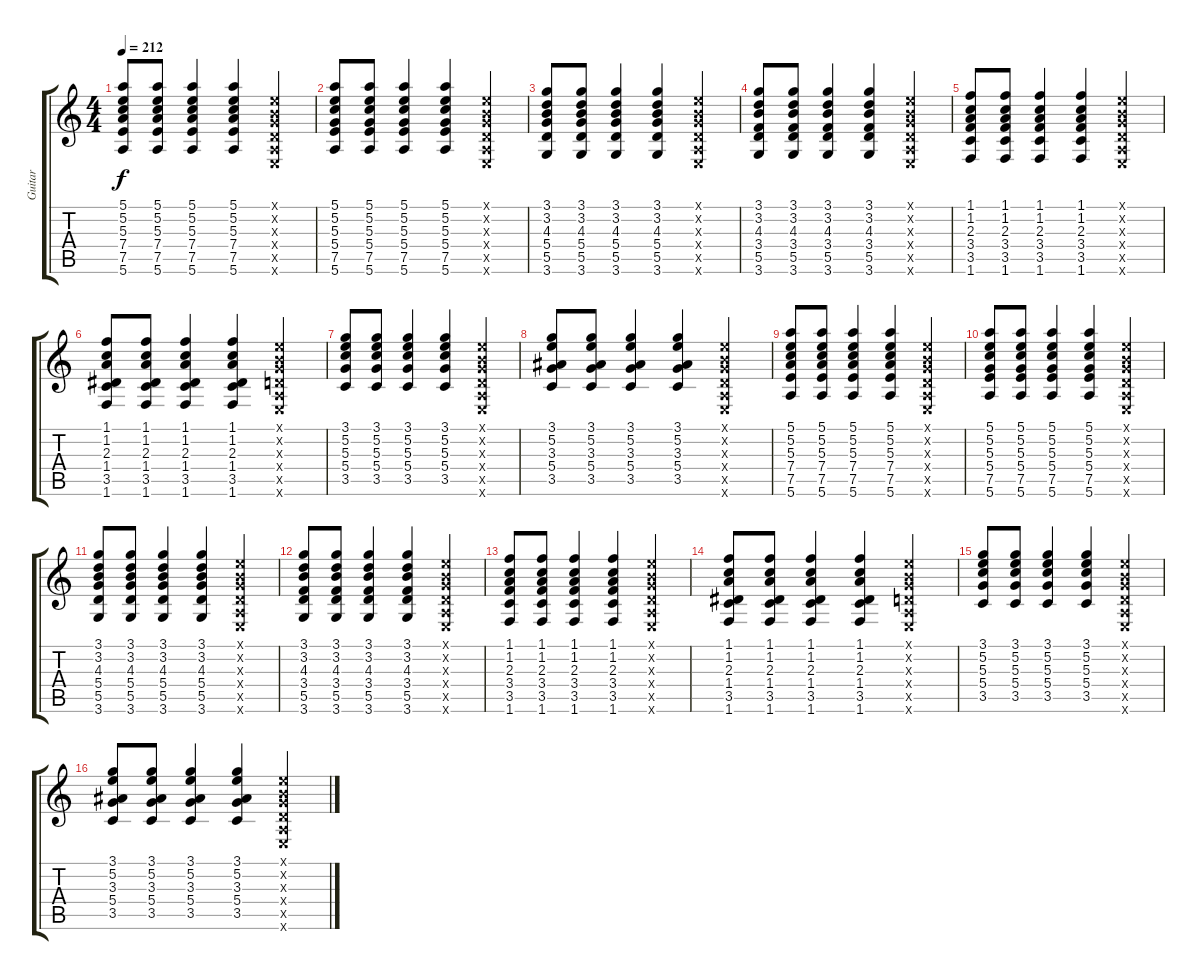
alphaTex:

\track ("Guitar" "Guitar") {instrument acousticguitarsteel}
\staff {score tabs}
\tuning (E4 B3 G3 D3 A2 E2) {hide}
\ts (4 4)
\tempo 212
\clef g2
\ks c
(5.1 5.2 5.3 7.4 7.5 5.6).8{dy f} (5.1 5.2 5.3 7.4 7.5 5.6).8 (5.1 5.2 5.3 7.4 7.5 5.6).4 (5.1 5.2 5.3 7.4 7.5 5.6).4 (0.1{x} 0.2{x} 0.3{x} 0.4{x} 0.5{x} 0.6{x}).4 |
(5.1 5.2 5.3 5.4 7.5 5.6).8 (5.1 5.2 5.3 5.4 7.5 5.6).8 (5.1 5.2 5.3 5.4 7.5 5.6).4 (5.1 5.2 5.3 5.4 7.5 5.6).4 (0.1{x} 0.2{x} 0.3{x} 0.4{x} 0.5{x} 0.6{x}).4 |
(3.1 3.2 4.3 5.4 5.5 3.6).8 (3.1 3.2 4.3 5.4 5.5 3.6).8 (3.1 3.2 4.3 5.4 5.5 3.6).4 (3.1 3.2 4.3 5.4 5.5 3.6).4 (0.1{x} 0.2{x} 0.3{x} 0.4{x} 0.5{x} 0.6{x}).4 |
(3.1 3.2 4.3 3.4 5.5 3.6).8 (3.1 3.2 4.3 3.4 5.5 3.6).8 (3.1 3.2 4.3 3.4 5.5 3.6).4 (3.1 3.2 4.3 3.4 5.5 3.6).4 (0.1{x} 0.2{x} 0.3{x} 0.4{x} 0.5{x} 0.6{x}).4 |
(1.1 1.2 2.3 3.4 3.5 1.6).8 (1.1 1.2 2.3 3.4 3.5 1.6).8 (1.1 1.2 2.3 3.4 3.5 1.6).4 (1.1 1.2 2.3 3.4 3.5 1.6).4 (0.1{x} 0.2{x} 0.3{x} 0.4{x} 0.5{x} 0.6{x}).4 |
(1.1 1.2 2.3 1.4 3.5 1.6).8 (1.1 1.2 2.3 1.4 3.5 1.6).8 (1.1 1.2 2.3 1.4 3.5 1.6).4 (1.1 1.2 2.3 1.4 3.5 1.6).4 (0.1{x} 0.2{x} 0.3{x} 0.4{x} 0.5{x} 0.6{x}).4 |
(3.1 5.2 5.3 5.4 3.5).8 (3.1 5.2 5.3 5.4 3.5).8 (3.1 5.2 5.3 5.4 3.5).4 (3.1 5.2 5.3 5.4 3.5).4 (0.1{x} 0.2{x} 0.3{x} 0.4{x} 0.5{x} 0.6{x}).4 |
(3.1 5.2 3.3 5.4 3.5).8 (3.1 5.2 3.3 5.4 3.5).8 (3.1 5.2 3.3 5.4 3.5).4 (3.1 5.2 3.3 5.4 3.5).4 (0.1{x} 0.2{x} 0.3{x} 0.4{x} 0.5{x} 0.6{x}).4 |
(5.1 5.2 5.3 7.4 7.5 5.6).8 (5.1 5.2 5.3 7.4 7.5 5.6).8 (5.1 5.2 5.3 7.4 7.5 5.6).4 (5.1 5.2 5.3 7.4 7.5 5.6).4 (0.1{x} 0.2{x} 0.3{x} 0.4{x} 0.5{x} 0.6{x}).4 |
(5.1 5.2 5.3 5.4 7.5 5.6).8 (5.1 5.2 5.3 5.4 7.5 5.6).8 (5.1 5.2 5.3 5.4 7.5 5.6).4 (5.1 5.2 5.3 5.4 7.5 5.6).4 (0.1{x} 0.2{x} 0.3{x} 0.4{x} 0.5{x} 0.6{x}).4 |
(3.1 3.2 4.3 5.4 5.5 3.6).8 (3.1 3.2 4.3 5.4 5.5 3.6).8 (3.1 3.2 4.3 5.4 5.5 3.6).4 (3.1 3.2 4.3 5.4 5.5 3.6).4 (0.1{x} 0.2{x} 0.3{x} 0.4{x} 0.5{x} 0.6{x}).4 |
(3.1 3.2 4.3 3.4 5.5 3.6).8 (3.1 3.2 4.3 3.4 5.5 3.6).8 (3.1 3.2 4.3 3.4 5.5 3.6).4 (3.1 3.2 4.3 3.4 5.5 3.6).4 (0.1{x} 0.2{x} 0.3{x} 0.4{x} 0.5{x} 0.6{x}).4 |
(1.1 1.2 2.3 3.4 3.5 1.6).8 (1.1 1.2 2.3 3.4 3.5 1.6).8 (1.1 1.2 2.3 3.4 3.5 1.6).4 (1.1 1.2 2.3 3.4 3.5 1.6).4 (0.1{x} 0.2{x} 0.3{x} 0.4{x} 0.5{x} 0.6{x}).4 |
(1.1 1.2 2.3 1.4 3.5 1.6).8 (1.1 1.2 2.3 1.4 3.5 1.6).8 (1.1 1.2 2.3 1.4 3.5 1.6).4 (1.1 1.2 2.3 1.4 3.5 1.6).4 (0.1{x} 0.2{x} 0.3{x} 0.4{x} 0.5{x} 0.6{x}).4 |
(3.1 5.2 5.3 5.4 3.5).8 (3.1 5.2 5.3 5.4 3.5).8 (3.1 5.2 5.3 5.4 3.5).4 (3.1 5.2 5.3 5.4 3.5).4 (0.1{x} 0.2{x} 0.3{x} 0.4{x} 0.5{x} 0.6{x}).4 |
(3.1 5.2 3.3 5.4 3.5).8 (3.1 5.2 3.3 5.4 3.5).8 (3.1 5.2 3.3 5.4 3.5).4 (3.1 5.2 3.3 5.4 3.5).4 (0.1{x} 0.2{x} 0.3{x} 0.4{x} 0.5{x} 0.6{x}).4
